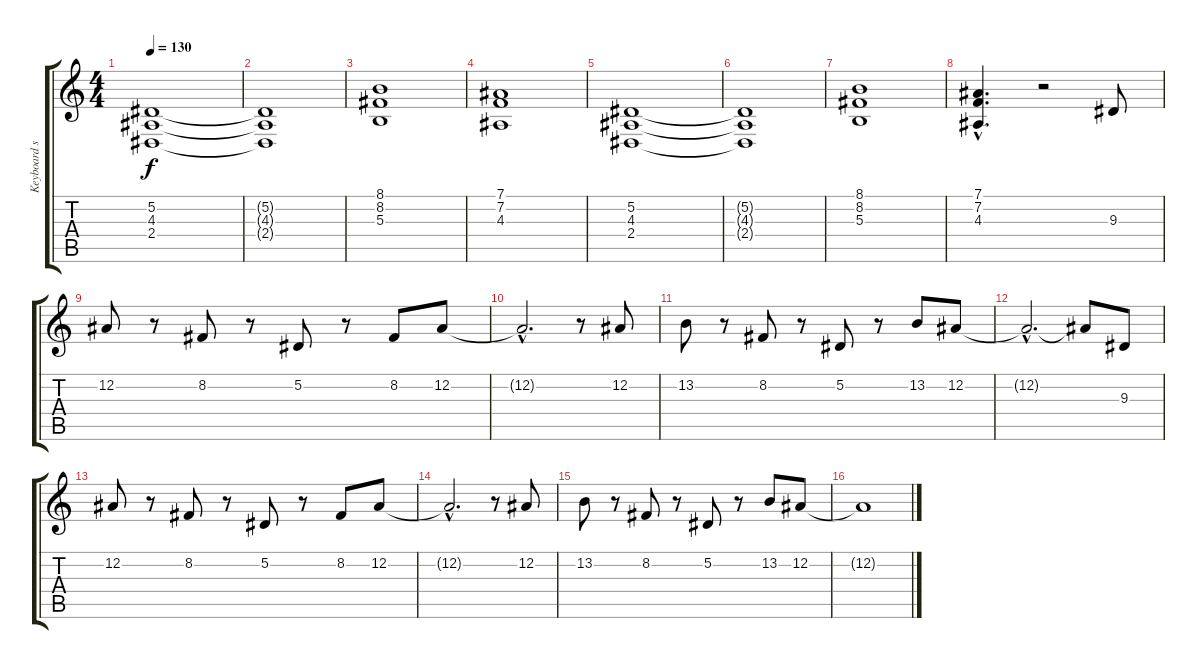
\track ("Keyboard strings" "Keyboard s") {instrument stringensemble2}
\staff {score tabs}
\tuning (Eb4 Bb3 Gb3 Db3 Ab2 Eb2) {hide}
\ts (4 4)
\tempo 130
\clef g2
\ks c
(5.2 4.3 2.4).1{dy f} |
(5.2{t} 4.3{t} 2.4{t}).1 |
(8.1 8.2 5.3).1 |
(7.1 7.2 4.3).1 |
(5.2 4.3 2.4).1 |
(5.2{t} 4.3{t} 2.4{t}).1 |
(8.1 8.2 5.3).1 |
(7.1{hac} 7.2{hac} 4.3{hac}).4{d} r.2 9.3.8 |
12.2.8 r.8 8.2.8 r.8 5.2.8 r.8 8.2.8 12.2.8 |
12.2{hac t}.2{d} r.8 12.2.8 |
13.2.8 r.8 8.2.8 r.8 5.2.8 r.8 13.2.8 12.2.8 |
12.2{hac t}.2{d} 12.2{t}.8 9.3.8{volume 15} |
12.2.8 r.8 8.2.8 r.8 5.2.8 r.8 8.2.8 12.2.8 |
12.2{hac t}.2{d} r.8 12.2.8 |
13.2.8 r.8 8.2.8 r.8 5.2.8 r.8 13.2.8 12.2.8 |
12.2{t}.1
